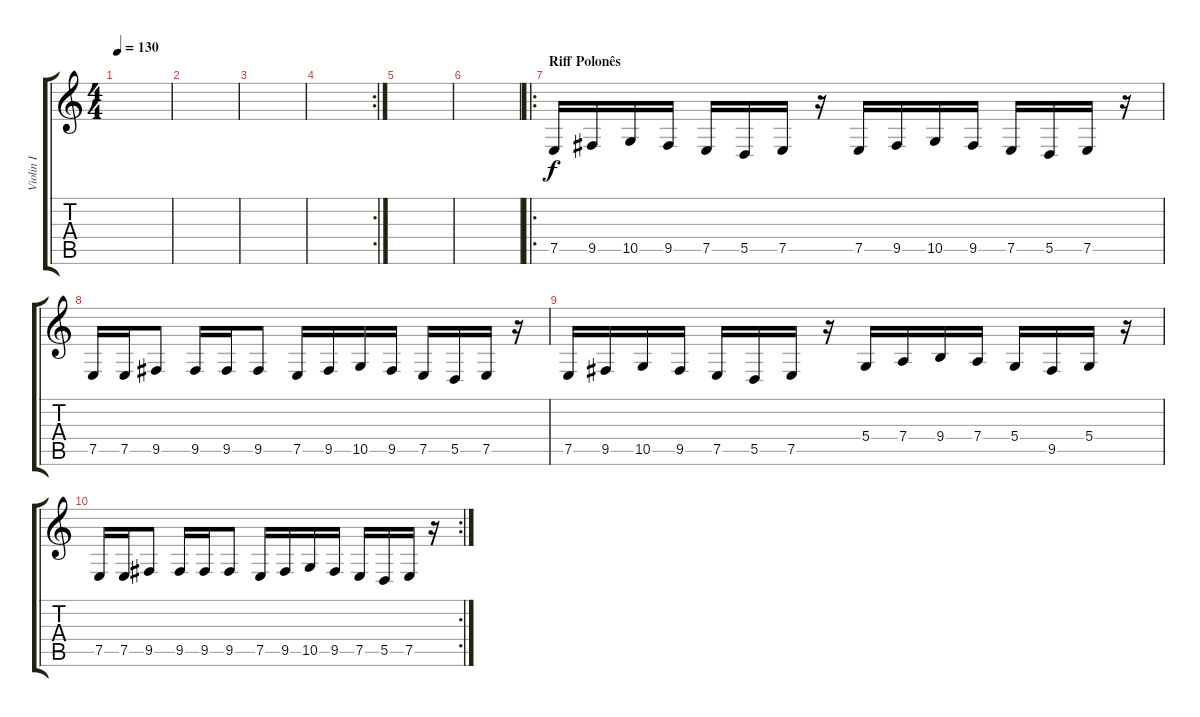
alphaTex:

\track ("Violin I" "Violin I") {instrument violin}
\staff {score tabs}
\tuning (E4 B3 G3 D3 A2 E2) {hide}
\ts (4 4)
\tempo 130
\clef g2
\ks c
|
|
|
\rc 2
|
|
|
\ro
\section ("" "Riff Polonês")
7.5.16 9.5.16 10.5.16 9.5.16 7.5.16 5.5.16 7.5.16 r.16 7.5.16 9.5.16 10.5.16 9.5.16 7.5.16 5.5.16 7.5.16 r.16 |
7.5.16 7.5.16 9.5.8 9.5.16 9.5.16 9.5.8 7.5.16 9.5.16 10.5.16 9.5.16 7.5.16 5.5.16 7.5.16 r.16 |
7.5.16 9.5.16 10.5.16 9.5.16 7.5.16 5.5.16 7.5.16 r.16 5.4.16 7.4.16 9.4.16 7.4.16 5.4.16 9.5.16 5.4.16 r.16 |
\rc 2
7.5.16 7.5.16 9.5.8 9.5.16 9.5.16 9.5.8 7.5.16 9.5.16 10.5.16 9.5.16 7.5.16 5.5.16 7.5.16 r.16
